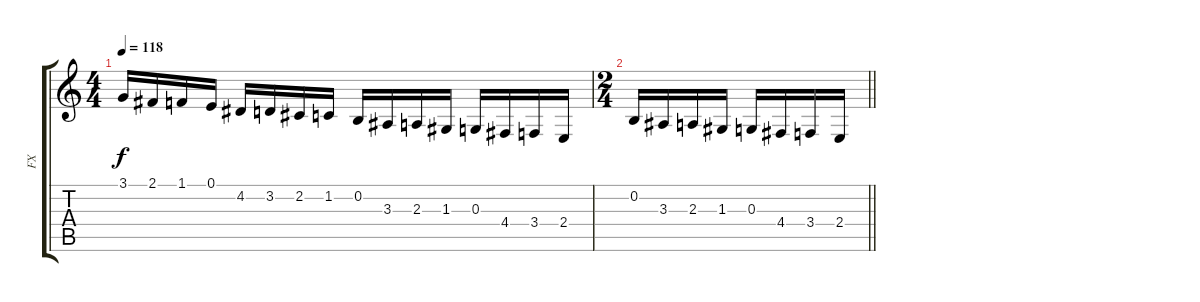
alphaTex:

\track ("FX" "FX") {instrument lead8bassandlead}
\staff {score tabs}
\tuning (E4 B3 G3 D3 A2 E2) {hide}
\ts (4 4)
\tempo 118
\clef g2
\ks c
3.1.16{dy f} 2.1.16 1.1.16 0.1.16 4.2.16 3.2.16 2.2.16 1.2.16 0.2.16 3.3.16 2.3.16 1.3.16 0.3.16 4.4.16 3.4.16 2.4.16 |
\ts (2 4)
\barLineRight lightlight
0.2.16 3.3.16 2.3.16 1.3.16 0.3.16 4.4.16 3.4.16 2.4.16
